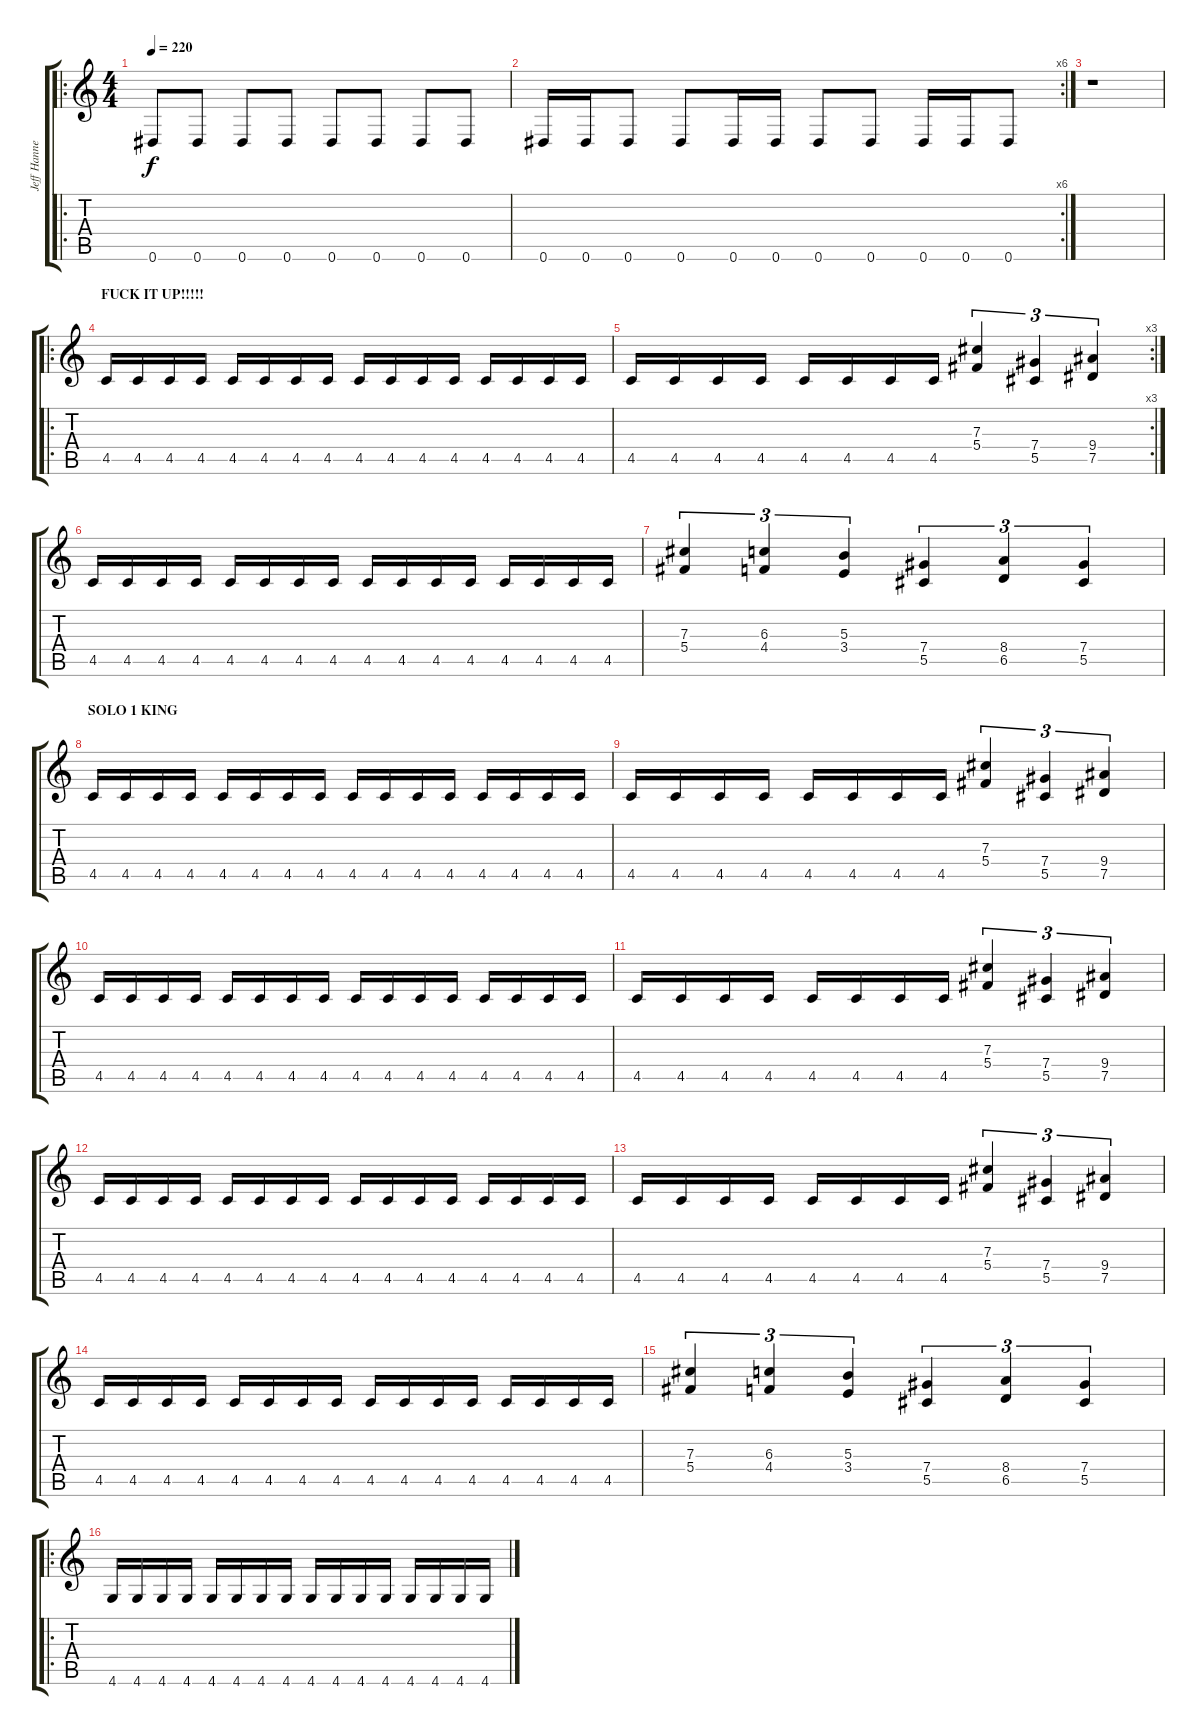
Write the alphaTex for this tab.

\track ("Jeff Hanneman" "Jeff Hanne") {instrument distortionguitar}
\staff {score tabs}
\tuning (Eb4 Bb3 Gb3 Db3 Ab2 Eb2) {hide}
\ro
\ts (4 4)
\tempo 220
\clef g2
\ks c
0.6.8{dy f} 0.6.8 0.6.8 0.6.8 0.6.8 0.6.8 0.6.8 0.6.8 |
\rc 6
0.6.16 0.6.16 0.6.8 0.6.8 0.6.16 0.6.16 0.6.8 0.6.8 0.6.16 0.6.16 0.6.8 |
r.1 |
\ro
\section ("" "FUCK IT UP!!!!!")
4.5.16 4.5.16 4.5.16 4.5.16 4.5.16 4.5.16 4.5.16 4.5.16 4.5.16 4.5.16 4.5.16 4.5.16 4.5.16 4.5.16 4.5.16 4.5.16 |
\rc 3
4.5.16 4.5.16 4.5.16 4.5.16 4.5.16 4.5.16 4.5.16 4.5.16 (7.3 5.4).4{tu (3 2)} (7.4 5.5).4{tu (3 2)} (9.4 7.5).4{tu (3 2)} |
4.5.16 4.5.16 4.5.16 4.5.16 4.5.16 4.5.16 4.5.16 4.5.16 4.5.16 4.5.16 4.5.16 4.5.16 4.5.16 4.5.16 4.5.16 4.5.16 |
(7.3 5.4).4{tu (3 2)} (6.3 4.4).4{tu (3 2)} (5.3 3.4).4{tu (3 2)} (7.4 5.5).4{tu (3 2)} (8.4 6.5).4{tu (3 2)} (7.4 5.5).4{tu (3 2)} |
\section ("" "SOLO 1 KING")
4.5.16 4.5.16 4.5.16 4.5.16 4.5.16 4.5.16 4.5.16 4.5.16 4.5.16 4.5.16 4.5.16 4.5.16 4.5.16 4.5.16 4.5.16 4.5.16 |
4.5.16 4.5.16 4.5.16 4.5.16 4.5.16 4.5.16 4.5.16 4.5.16 (7.3 5.4).4{tu (3 2)} (7.4 5.5).4{tu (3 2)} (9.4 7.5).4{tu (3 2)} |
4.5.16 4.5.16 4.5.16 4.5.16 4.5.16 4.5.16 4.5.16 4.5.16 4.5.16 4.5.16 4.5.16 4.5.16 4.5.16 4.5.16 4.5.16 4.5.16 |
4.5.16 4.5.16 4.5.16 4.5.16 4.5.16 4.5.16 4.5.16 4.5.16 (7.3 5.4).4{tu (3 2)} (7.4 5.5).4{tu (3 2)} (9.4 7.5).4{tu (3 2)} |
4.5.16 4.5.16 4.5.16 4.5.16 4.5.16 4.5.16 4.5.16 4.5.16 4.5.16 4.5.16 4.5.16 4.5.16 4.5.16 4.5.16 4.5.16 4.5.16 |
4.5.16 4.5.16 4.5.16 4.5.16 4.5.16 4.5.16 4.5.16 4.5.16 (7.3 5.4).4{tu (3 2)} (7.4 5.5).4{tu (3 2)} (9.4 7.5).4{tu (3 2)} |
4.5.16 4.5.16 4.5.16 4.5.16 4.5.16 4.5.16 4.5.16 4.5.16 4.5.16 4.5.16 4.5.16 4.5.16 4.5.16 4.5.16 4.5.16 4.5.16 |
(7.3 5.4).4{tu (3 2)} (6.3 4.4).4{tu (3 2)} (5.3 3.4).4{tu (3 2)} (7.4 5.5).4{tu (3 2)} (8.4 6.5).4{tu (3 2)} (7.4 5.5).4{tu (3 2)} |
\ro
4.6.16 4.6.16 4.6.16 4.6.16 4.6.16 4.6.16 4.6.16 4.6.16 4.6.16 4.6.16 4.6.16 4.6.16 4.6.16 4.6.16 4.6.16 4.6.16
